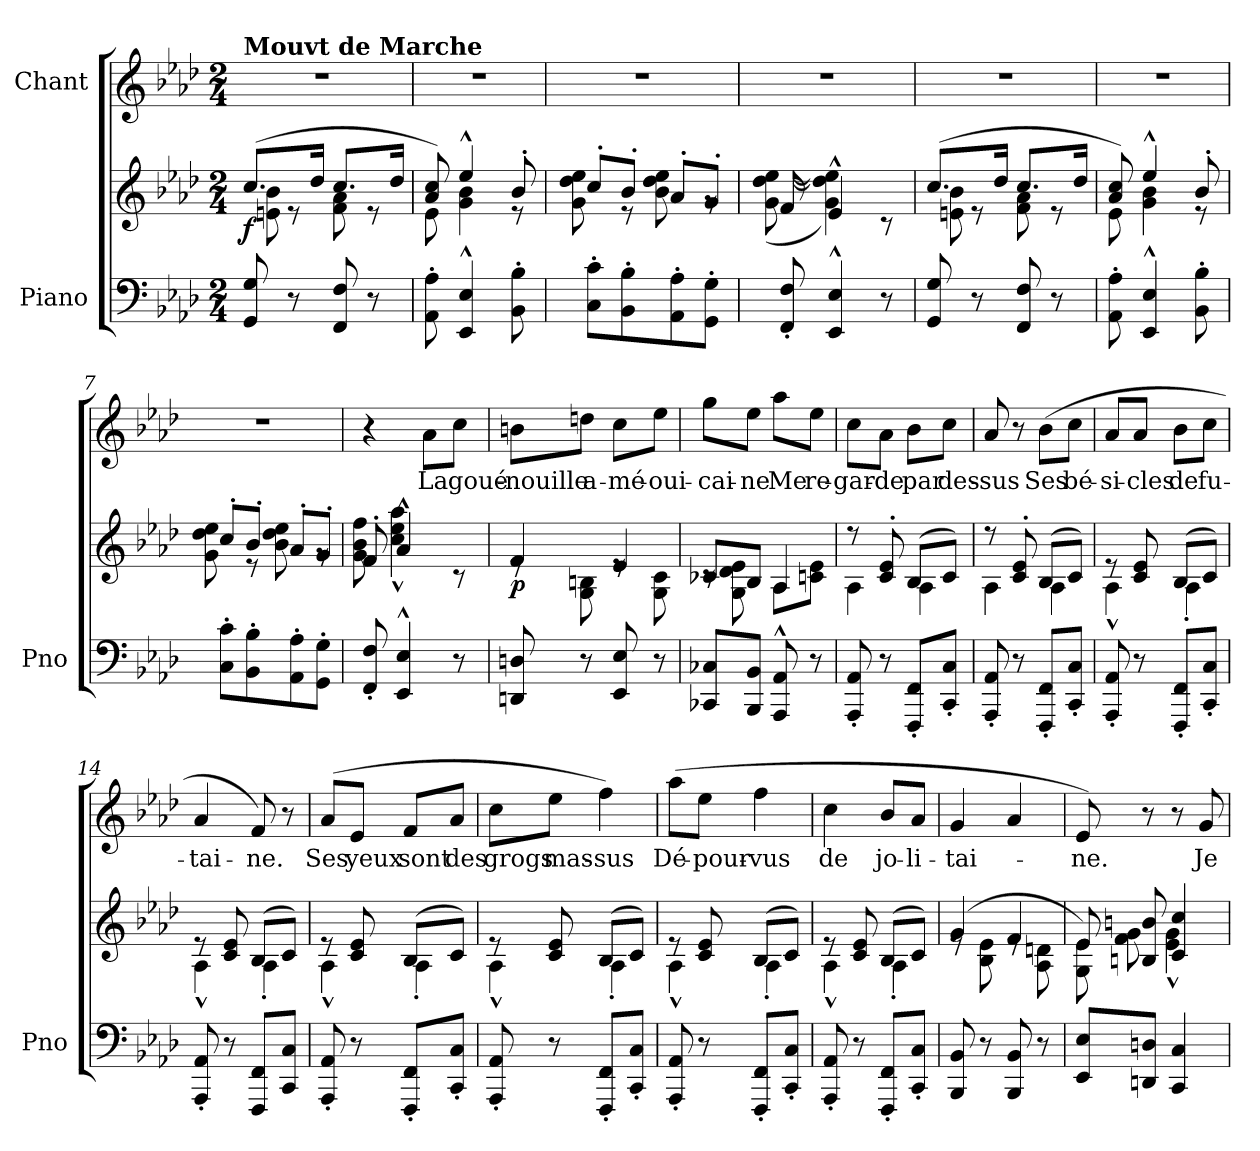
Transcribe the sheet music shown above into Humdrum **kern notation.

**kern	**kern	**dynam	**kern	**text
*part2	*part2	*part2	*part1	*part1
*staff3	*staff2	*staff2/3	*staff1	*staff1
*I"Piano	*	*	*I"Chant	*
*I'Pno	*	*	*	*
*clefF4	*clefG2	*	*clefG2	*
*k[b-e-a-d-]	*k[b-e-a-d-]	*	*k[b-e-a-d-]	*
*M2/4	*M2/4	*	*M2/4	*
=1	=1	=1	=1	=1
*	*^	*	*	*
!	!	!	!	!LO:TX:a:B:t=Mouvt de Marche	!
!	!	!	!LO:DY:b	!	!
8GG/ 8G/	(8.cc/L	8en\ 8b-\	f	2r	.
8r	.	8r	.	.	.
.	16dd-/Jk	.	.	.	.
8FF/ 8F/	8.cc/L	8f\ 8a-\	.	.	.
8r	.	8r	.	.	.
.	16dd-/Jk	.	.	.	.
=2	=2	=2	=2	=2	=2
8AA-\' 8A-\'	8a-/ 8cc/)	8e-i\	.	2r	.
4EE-/^^ 4E-/^^	4ee-i^^/	4g\ 4b-\	.	.	.
8BB-\' 8B-\'	8b-'/	8r	.	.	.
=3	=3	=3	=3	=3	=3
8C\' 8c\'L	8cc'/L	8g\ 8dd-\ 8ee-\	.	2r	.
8BB-\' 8B-\'	8b-'/J	8r	.	.	.
8AA-\' 8A-\'	8a-'/L	8b-\ 8dd-\ 8ee-\	.	.	.
8GG\' 8G\'J	8g'/J	8rg	.	.	.
=4	=4	=4	=4	=4	=4
8FF/' 8F/'	8f/	(8g\ [8dd-\ [8ee-\	.	2r	.
4EE-/^^ 4E-/^^	4e-^^/	4g\ 4dd-\] 4ee-\])	.	.	.
8r	8rc	8ryy	.	.	.
!!LO:LB:g=z
=5	=5	=5	=5	=5	=5
8GG/ 8G/	(8.cc/L	8en\ 8b-\	.	2r	.
8r	.	8r	.	.	.
.	16dd-/Jk	.	.	.	.
8FF/ 8F/	8.cc/L	8f\ 8a-\	.	.	.
8r	.	8r	.	.	.
.	16dd-/Jk	.	.	.	.
=6	=6	=6	=6	=6	=6
8AA-\' 8A-\'	8a-/ 8cc/)	8e-i\	.	2r	.
4EE-/^^ 4E-/^^	4ee-i^^/	4g\ 4b-\	.	.	.
8BB-\' 8B-\'	8b-'/	8r	.	.	.
=7	=7	=7	=7	=7	=7
8C\' 8c\'L	8cc'/L	8g\ 8dd-\ 8ee-\	.	2r	.
8BB-\' 8B-\'	8b-'/J	8r	.	.	.
8AA-\' 8A-\'	8a-'/L	8b-\ 8dd-\ 8ee-\	.	.	.
8GG\' 8G\'J	8g'/J	8rg	.	.	.
=8	=8	=8	=8	=8	=8
8FF/' 8F/'	8f'/	8g\ 8b-\ 8ff\	.	4r	.
4EE-/^^ 4E-/^^	4a-^^/	4cc\^^ 4ee-\^^ 4aa-\^^	.	.	.
!	!	!	!	!	!LO:LY:b
.	.	.	.	8a-\L	La
!	!	!	!	!	!LO:LY:b
8r	8rc	8ryy	.	8cc\J	goué-
!!LO:LB:g=z
=9	=9	=9	=9	=9	=9
!	!	!	!LO:DY:b	!	!LO:LY:b
8DDn/ 8Dn/	4f/	8re	p	8bn\L	-nouille
!	!	!	!	!	!LO:LY:b
8r	.	8G\ 8Bn\	.	8ddn\J	a-
!	!	!	!	!	!LO:LY:b
8EE-/ 8E-/	4e-/	8re	.	8cc\L	-mé-
!	!	!	!	!	!LO:LY:b
8r	.	8G\ 8c\	.	8ee-\J	-oui-
=10	=10	=10	=10	=10	=10
!	!	!	!	!	!LO:LY:b
8CC-X/ 8C-X/L	8c-X/L	8rc	.	8gg\L	-cai-
!	!	!	!	!	!LO:LY:b
8BBB-i/ 8BB-i/J	8B-i/J	8G\ 8d-\ 8e-\	.	8ee-\J	-ne
!	!	!LO:N:head=solid	!	!	!LO:LY:b
8AAA-/^^ 8AA-/^^	4A-/	8A-\L	.	8aa-\L	Me
!	!	!	!	!	!LO:LY:b
8r	.	8cn\ 8e-\J	.	8ee-\J	re-
=11	=11	=11	=11	=11	=11
!	!	!	!	!	!LO:LY:b
8AAA-/' 8AA-/'	8r	4A-\	.	8cc\L	-gar-
!	!	!	!	!	!LO:LY:b
8r	8c/' 8e-/'	.	.	8a-\J	-de
!	!	!	!	!	!LO:LY:b
8FFF/' 8FF/'L	(8B-/L	4A-\	.	8b-\L	par
!	!	!	!	!	!LO:LY:b
8CC/' 8C/'J	8c/J)	.	.	8cc\J	des-
=12	=12	=12	=12	=12	=12
!	!	!	!	!	!LO:LY:b
8AAA-/' 8AA-/'	8r	4A-\	.	8a-/	-sus
8r	8c/' 8e-/'	.	.	8r	.
!	!	!	!	!	!LO:LY:b
8FFF/' 8FF/'L	(8B-/L	4A-\	.	(8b-\L	Ses
!	!	!	!	!	!LO:LY:b
8CC/' 8C/'J	8c/J)	.	.	8cc\J	bé-
!!LO:PB:g=z
=13	=13	=13	=13	=13	=13
!	!	!	!	!	!LO:LY:b
8AAA-/' 8AA-/'	8re	4A-^^\	.	8a-/L	-si-
!	!	!	!	!	!LO:LY:b
8r	8c/ 8e-/	.	.	8a-/J	-cles
!	!	!	!	!	!LO:LY:b
8FFF/' 8FF/'L	(8B-/L	4A-'\	.	8b-\L	de
!	!	!	!	!	!LO:LY:b
8CC/' 8C/'J	8c/J)	.	.	8cc\J	fu-
=14	=14	=14	=14	=14	=14
!	!	!	!	!	!LO:LY:b
8AAA-/' 8AA-/'	8re	4A-^^\	.	4a-/	-tai-
8r	8c/ 8e-/	.	.	.	.
!	!	!	!	!	!LO:LY:b
8FFF/ 8FF/L	(8B-/L	4A-'\	.	8f/)	-ne.
8CC/ 8C/J	8c/J)	.	.	8r	.
=15	=15	=15	=15	=15	=15
!	!	!	!	!	!LO:LY:b
8AAA-/' 8AA-/'	8re	4A-^^\	.	(8a-/L	Ses
!	!	!	!	!	!LO:LY:b
8r	8c/ 8e-/	.	.	8e-/J	yeux
!	!	!	!	!	!LO:LY:b
8FFF/' 8FF/'L	(8B-/L	4A-'\	.	8f/L	sont
!	!	!	!	!	!LO:LY:b
8CC/' 8C/'J	8c/J)	.	.	8a-/J	des
=16	=16	=16	=16	=16	=16
!	!	!	!	!	!LO:LY:b
8AAA-/' 8AA-/'	8re	4A-^^\	.	8cc\L	grogs
!	!	!	!	!	!LO:LY:b
8r	8c/ 8e-/	.	.	8ee-\J	mas-
!	!	!	!	!	!LO:LY:b
8FFF/' 8FF/'L	(8B-/L	4A-'\	.	4ff\)	-sus
8CC/' 8C/'J	8c/J)	.	.	.	.
=17	=17	=17	=17	=17	=17
!	!	!	!	!	!LO:LY:b
8AAA-/' 8AA-/'	8re	4A-^^\	.	(8aa-\L	Dé-
!	!	!	!	!	!LO:LY:b
8r	8c/ 8e-/	.	.	8ee-\J	-pour-
!	!	!	!	!	!LO:LY:b
8FFF/' 8FF/'L	(8B-/L	4A-'\	.	4ff\	-vus
8CC/' 8C/'J	8c/J)	.	.	.	.
!!LO:LB:g=z
=18	=18	=18	=18	=18	=18
!	!	!	!	!	!LO:LY:b
8AAA-/' 8AA-/'	8re	4A-^^\	.	4cc\	de
8r	8c/ 8e-/	.	.	.	.
!	!	!	!	!	!LO:LY:b
8FFF/' 8FF/'L	(8B-/L	4A-'\	.	8b-/L	jo-
!	!	!	!	!	!LO:LY:b
8CC/' 8C/'J	8c/J)	.	.	8a-/J	-li-
=19	=19	=19	=19	=19	=19
!	!	!	!	!	!LO:LY:b
8BBB-/ 8BB-/	(4g/	8re	.	4g/	-tai-
8r	.	8B-\ 8e-\	.	.	.
8BBB-/ 8BB-/	4f/	8re	.	4a-/	.
8r	.	8A-\ 8dn\	.	.	.
=20	=20	=20	=20	=20	=20
!	!	!	!	!	!LO:LY:b
8EE-/ 8E-/L	8e-/)	8G\ 8e-\	.	8e-/)	-ne.
8DDn/ 8Dn/J	8Bn/ 8bn/	8f\ 8g\	.	8r	.
4CC/ 4C/	4c/ 4cc/	4e-\^^ 4g\^^	.	8r	.
!	!	!	!	!	!LO:LY:b
.	.	.	.	8g/	Je
*	*v	*v	*	*	*
=	=	=	=	=
*-	*-	*-	*-	*-
